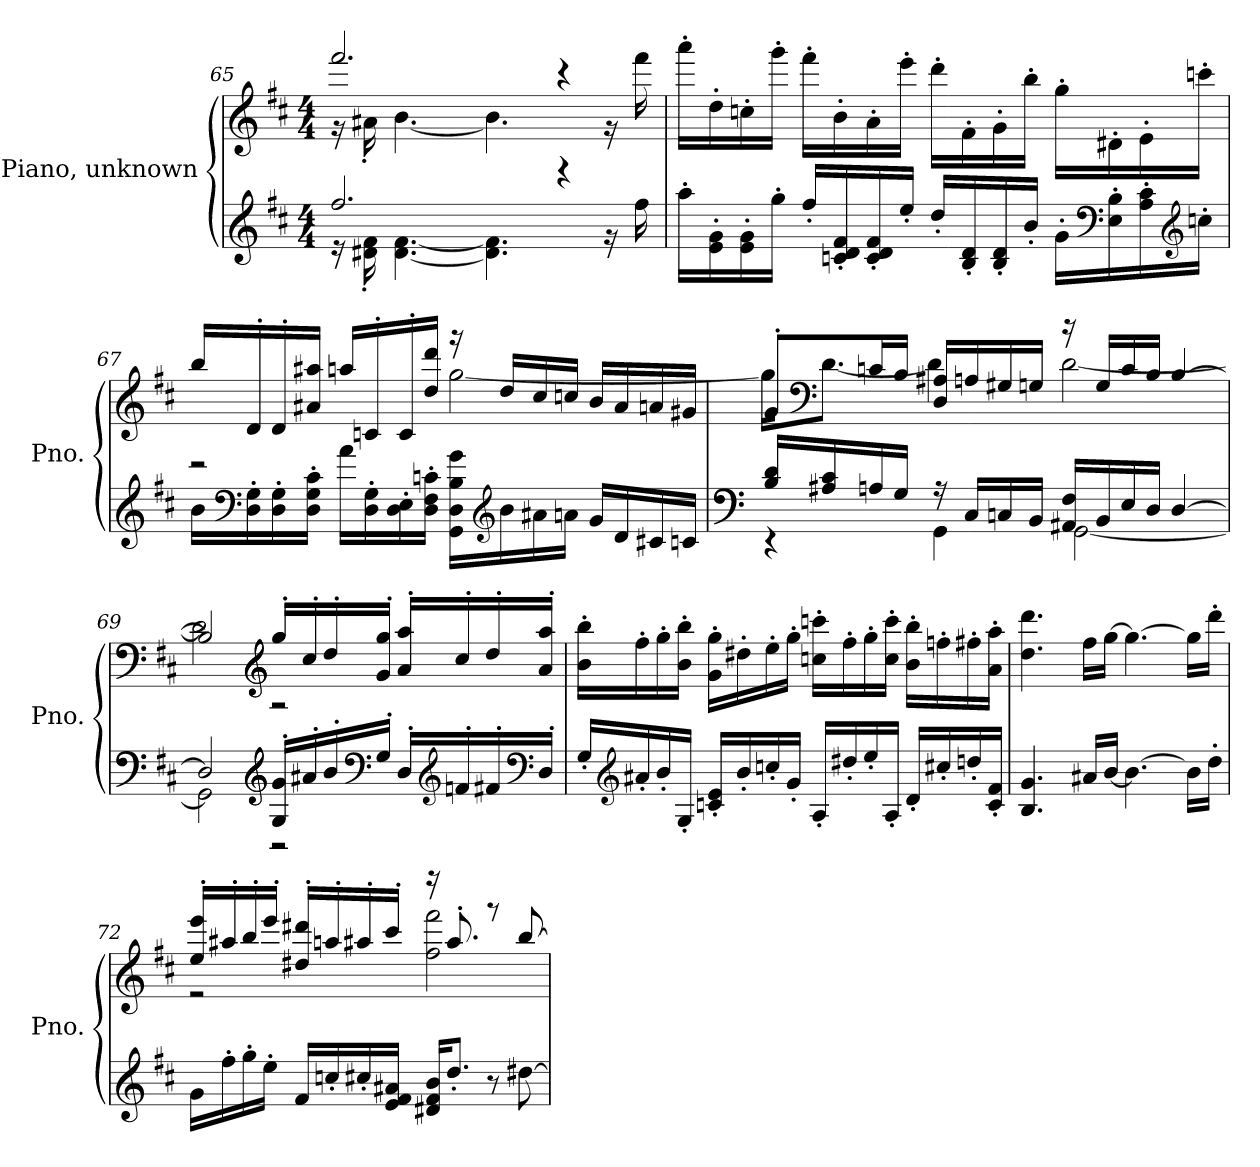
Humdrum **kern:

**kern	**kern
*part1	*part1
*staff2	*staff1
*I"Piano, unknown	*
*I'Pno.	*
*clefG2	*clefG2
*k[f#c#]	*k[f#c#]
*M4/4	*M4/4
=65	=65
*^	*^
2.ff#/	16r	2.fff#/	16r
.	16d#X\' 16f#\'	.	16a#X'\
.	[4.d#\ [4.f#\	.	[4.b\
.	4.d#\] 4.f#\]	.	4.b\]
4r	.	4r	.
.	16r	.	16r
.	16ff#\	.	16fff#\
*v	*v	*	*
*	*v	*v
!!LO:LB:g=z
=66	=66
16aa'\LL	16aaa'\LL
16e\' 16g\'	16dd'\
16e\' 16g\'	16ccn'\
16gg'\JJ	16ggg'\JJ
16ff#'/LL	16fff#'\LL
16cn/' 16d/' 16f#/'	16b'\
16c/' 16d/' 16f#/'	16a'\
16ee'/JJ	16eee'\JJ
16dd'/LL	16ddd'\LL
16B/' 16d/'	16f#'\
16B/' 16d/'	16g'\
16b'/JJ	16bb'\JJ
16g'\LL	16gg'\LL
*clefF4	*
16E\' 16B\'	16d#X'\
16A\' 16c\'	16e'\
*clefG2	*
16ccn'\JJ	16cccn'\JJ
!!LO:LB:g=z
=67	=67
*	*^
16b\LL	16bb/LL	2r
*clefF4	*	*
16D\' 16G\'	16d'/	.
16D\' 16G\'	16d'/	.
16D\' 16G\' 16c#\'JJ	16a#X/ 16aa#X/JJ	.
16a\LL	16aan/LL	.
16D\' 16G\'	16cn'/	.
16D\' 16E\'	16c'/	.
16D\' 16F#\' 16cn\'JJ	16dd/ 16ddd/JJ	.
16GG\ 16D\ 16B\ 16g\LL	16r	[2gg\
*clefG2	*	*
16b\	16dd/LL	.
16a#X\	16cc#/	.
16an\JJ	16ccn/JJ	.
16g/LL	16b/LL	.
16d/	16a#/	.
16c#X/	16an/	.
16cn/JJ	16g#X/JJ	.
!!LO:LB:g=z	!!
=68	=68	=68
*clefF4	*	*
*^	*	*
16B/ 16d/LL	4r	8g'/L	16gg\KL]
*	*	*clefF4	*
16A#X/ 16c#/	.	.	[8.d\J
16An/	.	16cn/L	.
16G/JJ	.	16B/JJ	.
16r	4GG\	16D/ 16A#X/LL	4d\]
16C#/LL	.	16An/	.
16Cn/	.	16G#X/	.
16BB/JJ	.	16Gn/JJ	.
16AA#X/ 16F#/LL	[2GG\	16r	[2d\
16BB/	.	16G/LL	.
16E/	.	16c/	.
16D/JJ	.	16B/JJ	.
[4D/	.	[4B/	.
=69	=69	=69	=69
2D/]	2GG\]	2B/]	2d\]
*clefG2	*	*clefG2	*
16G/' 16g/'LL	2r	16gg'/LL	2r
16a#X'/	.	16cc#'/	.
16b'/	.	16dd'/	.
*clefF4	*	*	*
16G'/JJ	.	16g/' 16gg/'JJ	.
16D'/LL	.	16a/' 16aa/'LL	.
*clefG2	*	*	*
16fn'/	.	16cc#'/	.
16f#X'/	.	16dd'/	.
*clefF4	*	*	*
16D'/JJ	.	16a/' 16aa/'JJ	.
*v	*v	*	*
*	*v	*v
!!LO:PB:g=z
=70	=70
16G'/LL	16b\' 16bb\'LL
*clefG2	*
16a#X'/	16ff#'\
16b'/	16gg'\
16G'/JJ	16b\' 16bb\'JJ
16cn/' 16e/'LL	16g\' 16gg\'LL
16b'/	16dd#X'\
16ccn'/	16ee'\
16g'/JJ	16gg'\JJ
16A'/LL	16ccn\' 16cccn\'LL
16dd#X'/	16ff#'\
16ee'/	16gg'\
16A'/JJ	16cc\' 16ccc\'JJ
16d'/LL	16b\' 16bb\'LL
16cc#X'/	16ffn'\
16ddn'/	16ff#X'\
16c/' 16f#/'JJ	16a\' 16aa\'JJ
=71	=71
4.B/ 4.g/	4.dd\ 4.ddd\
16a#X/LL	16ff#\LL
[16b/JJ	[16gg\JJ
4.b\_	4.gg\_
16b\LL]	16gg\LL]
16dd'\JJ	16ddd'\JJ
!!LO:LB:g=z
=72	=72
*	*^
16g\LL	16ee/' 16eee/'LL	2r
16ff#'\	16aa#X'/	.
16gg'\	16bb'/	.
16ee'\JJ	16eee'/JJ	.
16f#/LL	16dd#X/' 16ddd#X/'LL	.
16ccn'/	16aan'/	.
16cc#X'/	16aa#X'/	.
16e/ 16f#/ 16a#X/JJ	16ccc#'/JJ	.
16d#X/ 16f#/ 16b/KL	16r	2ff#\ 2fff#\
8.dd'/J	8.aa#'/	.
8r	8r	.
[8dd#X\	[8bb/	.
*	*v	*v
=	=
*-	*-
